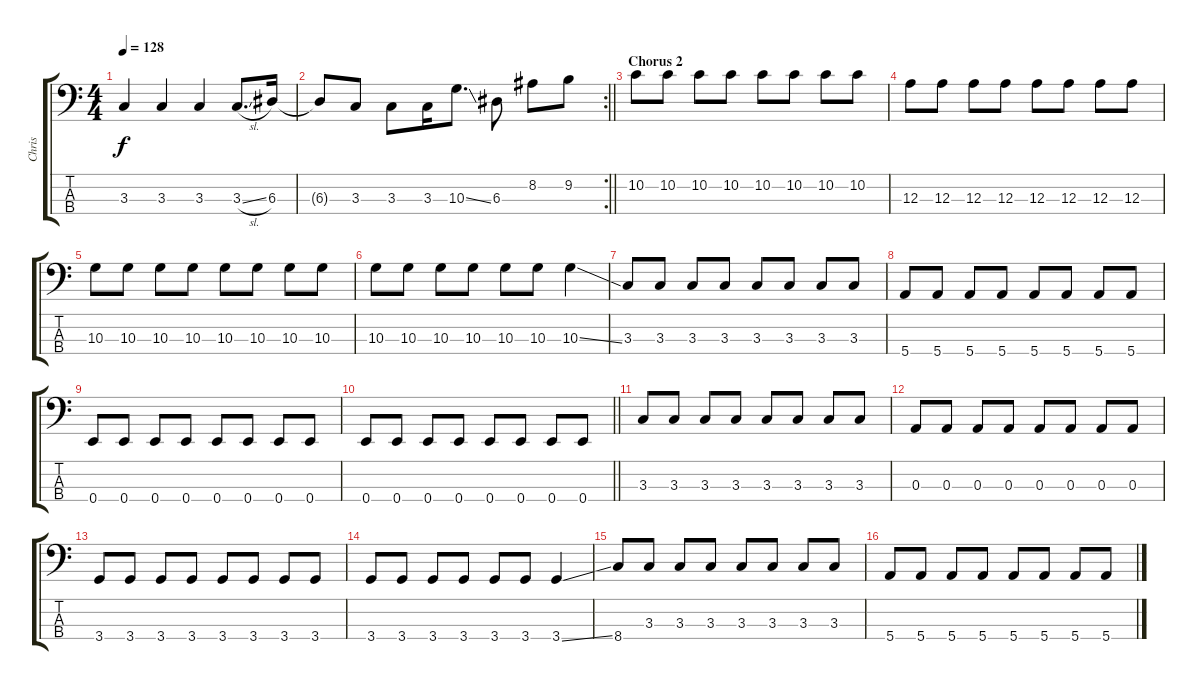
\track ("Chris" "Chris") {instrument electricbassfinger}
\staff {score tabs}
\tuning (G2 D2 A1 E1) {hide}
\ts (4 4)
\tempo 128
\clef f4
\ks c
3.3.4{dy f} 3.3.4 3.3.4 3.3{sl}.8{d} 6.3.16 |
\rc 2
\barLineRight lightlight
6.3{t}.8 3.3.8 3.3.8 3.3.16 10.3{ss}.8{d} 6.3.8 8.2.8 9.2.8 |
\section ("" "Chorus 2")
10.2.8 10.2.8 10.2.8 10.2.8 10.2.8 10.2.8 10.2.8 10.2.8 |
12.3.8 12.3.8 12.3.8 12.3.8 12.3.8 12.3.8 12.3.8 12.3.8 |
10.3.8 10.3.8 10.3.8 10.3.8 10.3.8 10.3.8 10.3.8 10.3.8 |
10.3.8 10.3.8 10.3.8 10.3.8 10.3.8 10.3.8 10.3{ss}.4 |
3.3.8 3.3.8 3.3.8 3.3.8 3.3.8 3.3.8 3.3.8 3.3.8 |
5.4.8 5.4.8 5.4.8 5.4.8 5.4.8 5.4.8 5.4.8 5.4.8 |
0.4.8 0.4.8 0.4.8 0.4.8 0.4.8 0.4.8 0.4.8 0.4.8 |
\barLineRight lightlight
0.4.8 0.4.8 0.4.8 0.4.8 0.4.8 0.4.8 0.4.8 0.4.8 |
3.3.8 3.3.8 3.3.8 3.3.8 3.3.8 3.3.8 3.3.8 3.3.8 |
0.3.8 0.3.8 0.3.8 0.3.8 0.3.8 0.3.8 0.3.8 0.3.8 |
3.4.8 3.4.8 3.4.8 3.4.8 3.4.8 3.4.8 3.4.8 3.4.8 |
3.4.8 3.4.8 3.4.8 3.4.8 3.4.8 3.4.8 3.4{ss}.4 |
8.4.8 3.3.8 3.3.8 3.3.8 3.3.8 3.3.8 3.3.8 3.3.8 |
5.4.8 5.4.8 5.4.8 5.4.8 5.4.8 5.4.8 5.4.8 5.4.8
